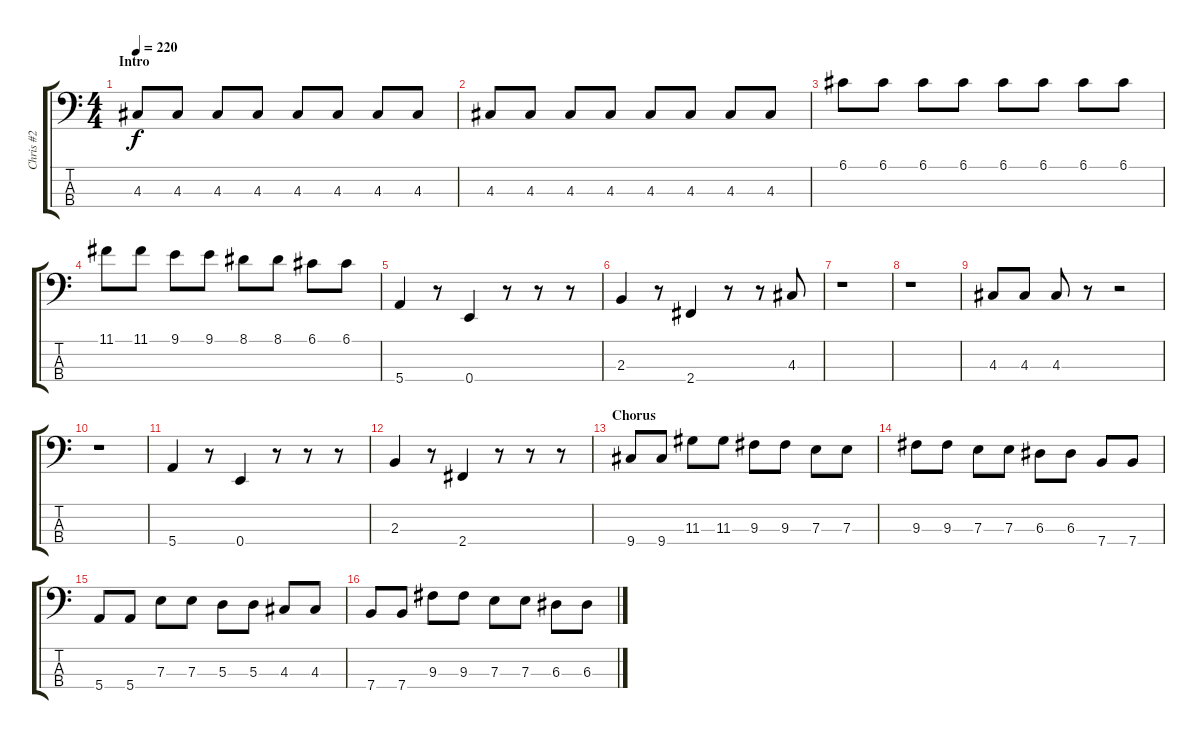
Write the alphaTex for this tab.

\track ("Chris #2 " "Chris #2 ") {instrument electricbassfinger}
\staff {score tabs}
\tuning (G2 D2 A1 E1) {hide}
\ts (4 4)
\section ("" "Intro")
\tempo 220
\clef f4
\ks c
4.3.8{dy f instrument electricbassfinger} 4.3.8 4.3.8 4.3.8 4.3.8 4.3.8 4.3.8 4.3.8 |
4.3.8 4.3.8 4.3.8 4.3.8 4.3.8 4.3.8 4.3.8 4.3.8 |
6.1.8 6.1.8 6.1.8 6.1.8 6.1.8 6.1.8 6.1.8 6.1.8 |
11.1.8 11.1.8 9.1.8 9.1.8 8.1.8 8.1.8 6.1.8 6.1.8 |
5.4.4 r.8 0.4.4 r.8 r.8 r.8 |
2.3.4 r.8 2.4.4 r.8 r.8 4.3.8 |
r.1 |
r.1 |
4.3.8 4.3.8 4.3.8 r.8 r.2 |
r.1 |
5.4.4 r.8 0.4.4 r.8 r.8 r.8 |
2.3.4 r.8 2.4.4 r.8 r.8 r.8 |
\section ("" "Chorus")
9.4.8 9.4.8 11.3.8 11.3.8 9.3.8 9.3.8 7.3.8 7.3.8 |
9.3.8 9.3.8 7.3.8 7.3.8 6.3.8 6.3.8 7.4.8 7.4.8 |
5.4.8 5.4.8 7.3.8 7.3.8 5.3.8 5.3.8 4.3.8 4.3.8 |
7.4.8 7.4.8 9.3.8 9.3.8 7.3.8 7.3.8 6.3.8 6.3.8
